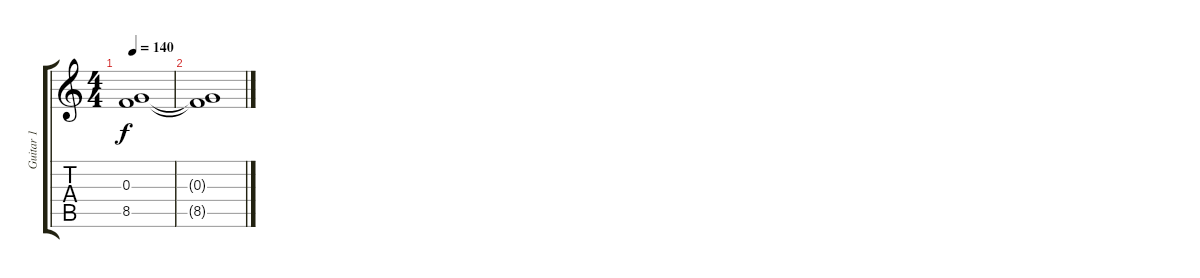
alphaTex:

\track ("Guitar 1" "Guitar 1") {instrument distortionguitar}
\staff {score tabs}
\tuning (E4 B3 G3 D3 A2 E2) {hide}
\ts (4 4)
\tempo 140
\clef g2
\ks c
(0.3{t} 8.5{t}).1{dy f volume 0} |
(0.3{t} 8.5{t}).1
